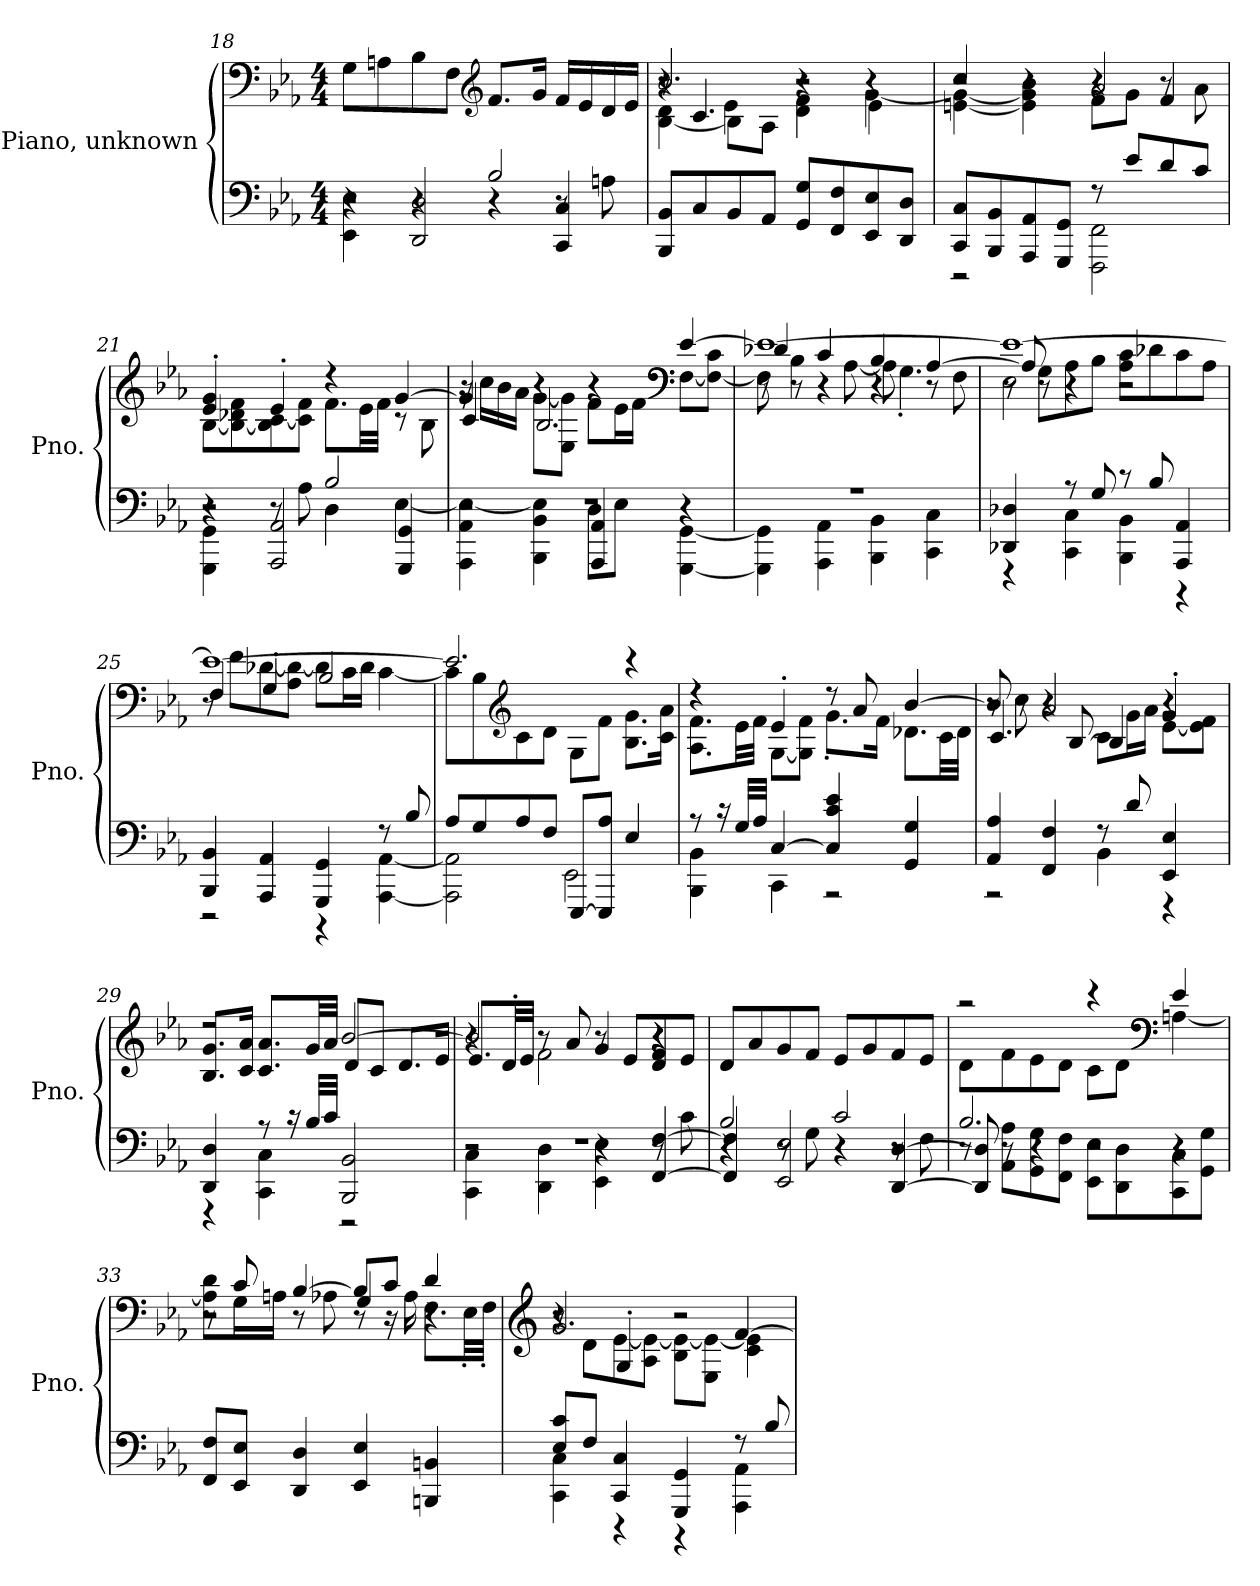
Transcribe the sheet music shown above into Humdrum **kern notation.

**kern	**kern
*part1	*part1
*staff2	*staff1
*I"Piano, unknown	*
*I'Pno.	*
!!LO:PB:g=z
*clefF4	*clefF4
*k[b-e-a-]	*k[b-e-a-]
*M4/4	*M4/4
=18	=18
*^	*
*	*^	*
2r	4EE-\ 4E-\	4r	8G\L
.	.	.	8An\
.	4r	2DD/ 2D/	8B-\
.	.	.	8F\J
*	*	*	*clefG2
2B-/	4r	.	8.f/L
.	.	.	16g/Jk
.	8r	4CC/ 4C/	16f/LL
.	.	.	16e-/
.	8An\	.	16d/
.	.	.	16e-/JJ
*v	*v	*v	*
=19	=19
*	*^
*	*	*^
*	*	*	*^
8BBB-/ 8BB-/L	2.b-/	[4B-\ 4d\	8r	4r
8C/	.	.	4.c/	.
8BB-/	.	8B-\L]	.	4e-\
8AA-/J	.	8A-\J	.	.
8GG/ 8G/L	.	4d\ 4f\	2r	4r
8FF/ 8F/	.	.	.	.
8EE-/ 8E-/	4r	[4g\	.	4e-\
8DD/ 8D/J	.	.	.	.
*	*	*	*v	*v
=20	=20	=20	=20
*^	*	*	*
8CC/ 8C/L	2r	4cc/	[4en\ 4g\_	2r
8BBB-/ 8BB-/	.	.	.	.
8AAA-/ 8AA-/	.	4r	4e\] 4g\] 4b-\	.
8GGG/ 8GG/J	.	.	.	.
8r	2FFF\ 2FF\	2a-/	8f\L	4r
8e-/L	.	.	8g\J	.
8d/	.	.	8r	4f/
8c/J	.	.	8a-\	.
*	*	*	*v	*v
!!LO:LB:g=z
=21	=21	=21	=21
*	*^	*	*
2r	4GGG\ 4GG\	4r	4e-/' 4g/'	[8B-\L
.	.	.	.	8B-\_ 8d-X\ 8f\
.	8r	2AAA-/ 2AA-/	4e-'/	8B-\] [8c\
.	8A-\	.	.	8c\] 8f\J
2B-/	4D\	.	4r	8.f\L
.	.	.	.	32e-\LL
.	.	.	.	32f\JJJ
.	[4E-\	4GGG/ 4GG/	[4g/	8r
.	.	.	.	8B-\
=22	=22	=22	=22	=22
*	*	*	*	*^
1r	4AAA-\ 4AA-\ 4E-\_	2r	4g/]	16r	4c/
.	.	.	.	16cc\LL	.
.	.	.	.	16b-\	.
.	.	.	.	16a-\JJ	.
.	4BBB-\ 4BB-\ 4E-\]	.	4r	[8g\L	2.B-/
.	.	.	.	8E-\ 8g\]J	.
.	8D\L	4AAA-/ 4AA-/	4r	8f\L	.
.	8E-\J	.	.	16e-\L	.
.	.	.	.	16f\JJ	.
*	*	*	*clefF4	*	*
.	[4GGG\ [4GG\	4r	[4e-/	[8F\L	.
.	.	.	.	8F\_ 8c\J	.
*	*v	*v	*	*	*
=23	=23	=23	=23	=23
*	*	*	*	*^
1r	4GGG\] 4GG\]	1e-_	8F\]	4d-X/	8r
.	.	.	8r	.	4B-\
.	4AAA-\ 4AA-\	.	4r	4c/	.
.	.	.	.	.	[8A-\
.	4BBB-\ 4BB-\	.	4r	4B-/	8A-\]
.	.	.	.	.	4.G'\
.	4CC\ 4C\	.	8r	[4A-/	.
.	.	.	8F\	.	.
!!LO:LB:g=z	!!	!!	!!
=24	=24	=24	=24	=24	=24
4DD-X/ 4D-X/	4r	1e-_	8r	8A-/]	2E-\
.	.	.	8G\L	8r	.
8r	4CC\ 4C\	.	8A-\	4r	.
8G/	.	.	8B-\J	.	.
8r	4BBB-\ 4BB-\	.	8A-\ 8c\L	2r	2r
8B-/	.	.	8d-X\	.	.
4AAA-/ 4AA-/	4r	.	8c\	.	.
.	.	.	8A-\J	.	.
*	*	*	*	*v	*v
=25	=25	=25	=25	=25
4BBB-/ 4BB-/	2r	1e-_	8r	4F/
.	.	.	8f\L	.
4AAA-/ 4AA-/	.	.	[8d-X\	4G'/
.	.	.	8A-\ 8d-\_J	.
4GGG/ 4GG/	4r	.	8d-\L]	2B-/
.	.	.	16c\L	.
.	.	.	16d-\JJ	.
8r	[4AAA-\ [4AA-\	.	[4c\	.
8B-/	.	.	.	.
*	*	*	*v	*v
=26	=26	=26	=26
8A-/L	2AAA-\] 2AA-\]	2.e-/]	8c\L]
8G/	.	.	8B-\
*	*	*clefG2	*
8A-/	.	.	8c\
8F/J	.	.	8d\J
[8EEE-/L	2EE-\	.	8G\L
8EEE-/] 8A-/J	.	.	8f\J
4E-/	.	4r	8.B-\ 8.g\L
.	.	.	16c\ 16a-\Jk
!!LO:LB:g=z	!!
=27	=27	=27	=27
8r	4BBB-\ 4BB-\	4r	8.A-\ 8.f\L
16r	.	.	.
32G/LLL	.	.	32e-\LL
32A-/JJJ	.	.	32f\JJJ
[4C/	4CC\	4e-'/	[8G\L
.	.	.	8G\] 8f\J
4C/] 4c/ 4e-/	2r	8r	8.g'\L
.	.	8a-/	.
.	.	.	16f\Jk
4GG/ 4G/	.	[4b-/	8.d-X\L
.	.	.	32c\LL
.	.	.	32d-\JJJ
=28	=28	=28	=28
*	*	*	*^
4AA-/ 4A-/	2r	8b-/]	8r	4.c/
.	.	8r	8cc\	.
4FF/ 4F/	.	2a-/	4r	.
.	.	.	.	[8B-/
8r	4BB-\	.	8c\L	4B-/]
8d/	.	.	16g\L	.
.	.	.	16a-\JJ	.
4EE-/ 4E-/	4r	4g'/	[8e-\L	4r
.	.	.	8e-\] 8f\J	.
*	*	*	*v	*v
=29	=29	=29	=29
4DD/ 4D/	4r	2r	8.B-/ 8.g/L
.	.	.	16c/ 16a-/Jk
8r	4CC\ 4C\	.	8.c/ 8.a-/L
16r	.	.	.
32B-/LLL	.	.	32g/LL
32c/JJJ	.	.	32a-/JJJ
2BBB-/ 2BB-/	2r	[2b-/	8d/L
.	.	.	8c/J
.	.	.	8.d/L
.	.	.	16e-/Jk
!!LO:LB:g=z
=30	=30	=30	=30
*	*^	*	*^
1r	4CC\ 4C\	2r	2b-/]	4r	8.e-/L
.	.	.	.	.	32d'/LL
.	.	.	.	.	32e-/JJJ
.	4DD\ 4D\	.	.	2f\	8r
.	.	.	.	.	8a-/
.	4EE-\ 4E-\	4r	4g/	.	8r
.	.	.	.	.	8e-/L
.	8r	[4FF/ [4F/	4r	4r	8d/ 8f/
.	8c\	.	.	.	8e-/J
*	*	*	*v	*v	*v
=31	=31	=31	=31
2B-/	4r	4FF/] 4F/]	8d/L
.	.	.	8a-/
.	8r	2EE-/ 2E-/	8g/
.	8G\	.	8f/J
2c/	4r	.	8e-/L
.	.	.	8g/
.	8r	[4DD/ [4D/	8f/
.	8F\	.	8e-/J
=32	=32	=32	=32
*	*	*	*^
2.B-/	8r	8DD/] 8D/]	2r	8d\L
.	8AA-\ 8A-\L	8r	.	8f\
.	8GG\ 8G\	4r	.	8e-\
.	8FF\ 8F\J	.	.	8d\J
.	8EE-\ 8E-\L	2r	4r	8c\L
.	8DD\ 8D\	.	.	8d\J
*	*	*	*clefF4	*
4r	8CC\ 8C\	.	4e-/	[4An\
.	8GG\ 8G\J	.	.	.
*v	*v	*v	*	*
!!LO:LB:g=z
=33	=33	=33
*	*	*^
8FF/ 8F/L	8r	8A\] 8d\L	2r
8EE-/ 8E-/J	8c/	16G\L	.
.	.	16An\JJ	.
4DD/ 4D/	[4B-/	8r	.
.	.	8A-X\	.
4EE-/ 4E-/	8B-/L]	8r	4G/
.	8c/J	16r	.
.	.	16A-\	.
4BBBn/ 4BBn/	4d/	8.F\L	4r
.	.	32E-'\LL	.
.	.	32F'\JJJ	.
=34	=34	=34	=34
*	*clefG2	*	*
*^	*	*	*
8E-/ 8c/L	4CC\ 4C\	2.g/	8r	4r
8F/J	.	.	8d\L	.
4CC/ 4C/	4r	.	[8e-\	4G'/
.	.	.	8A-\ 8e-\_J	.
4GGG/ 4GG/	4r	.	8B-\ 8e-\_L	2r
.	.	.	8E-\ 8e-\_J	.
8r	4AAA-\ 4AA-\	[4f/	4c\ 4e-\]	.
8B-/	.	.	.	.
*v	*v	*	*	*
*	*v	*v	*v
=	=
*-	*-
